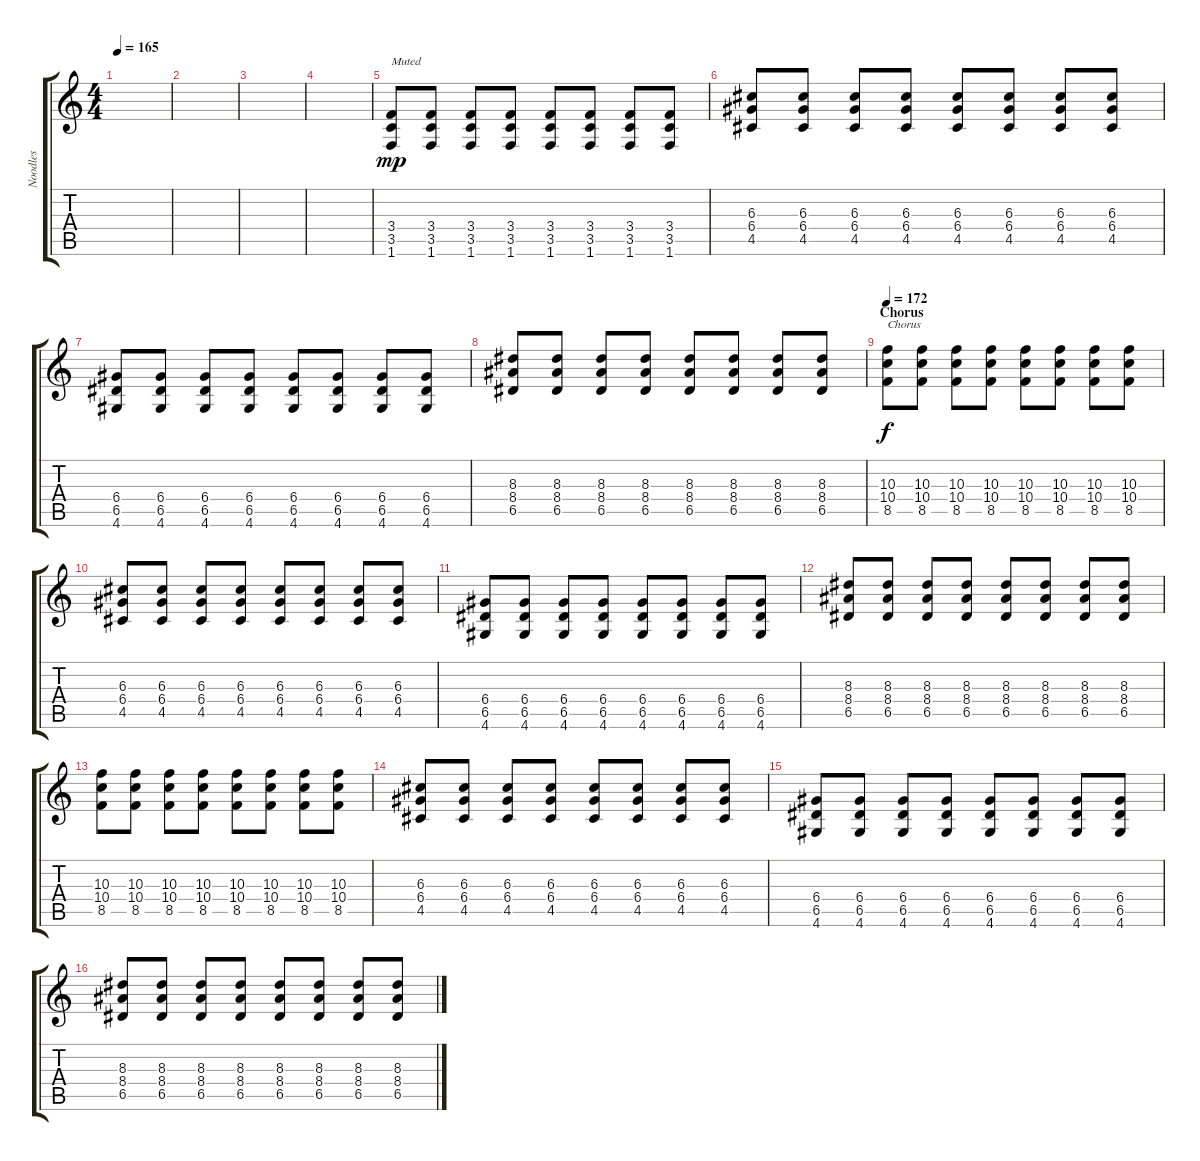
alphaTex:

\track ("Noodles" "Noodles") {instrument distortionguitar}
\staff {score tabs}
\tuning (E4 B3 G3 D3 A2 E2) {hide}
\ts (4 4)
\tempo 165
\clef g2
\ks c
|
|
|
|
(3.4 3.5 1.6).8{txt "Muted" dy mp volume 13} (3.4 3.5 1.6).8 (3.4 3.5 1.6).8 (3.4 3.5 1.6).8 (3.4 3.5 1.6).8 (3.4 3.5 1.6).8 (3.4 3.5 1.6).8 (3.4 3.5 1.6).8 |
(6.3 6.4 4.5).8 (6.3 6.4 4.5).8 (6.3 6.4 4.5).8 (6.3 6.4 4.5).8 (6.3 6.4 4.5).8 (6.3 6.4 4.5).8 (6.3 6.4 4.5).8 (6.3 6.4 4.5).8 |
(6.4 6.5 4.6).8 (6.4 6.5 4.6).8 (6.4 6.5 4.6).8 (6.4 6.5 4.6).8 (6.4 6.5 4.6).8 (6.4 6.5 4.6).8 (6.4 6.5 4.6).8 (6.4 6.5 4.6).8 |
(8.3 8.4 6.5).8 (8.3 8.4 6.5).8 (8.3 8.4 6.5).8 (8.3 8.4 6.5).8 (8.3 8.4 6.5).8 (8.3 8.4 6.5).8 (8.3 8.4 6.5).8 (8.3 8.4 6.5).8 |
\section ("" "Chorus")
\tempo 172
(10.3 10.4 8.5).8{txt "Chorus" dy f} (10.3 10.4 8.5).8 (10.3 10.4 8.5).8 (10.3 10.4 8.5).8 (10.3 10.4 8.5).8 (10.3 10.4 8.5).8 (10.3 10.4 8.5).8 (10.3 10.4 8.5).8 |
(6.3 6.4 4.5).8 (6.3 6.4 4.5).8 (6.3 6.4 4.5).8 (6.3 6.4 4.5).8 (6.3 6.4 4.5).8 (6.3 6.4 4.5).8 (6.3 6.4 4.5).8 (6.3 6.4 4.5).8 |
(6.4 6.5 4.6).8 (6.4 6.5 4.6).8 (6.4 6.5 4.6).8 (6.4 6.5 4.6).8 (6.4 6.5 4.6).8 (6.4 6.5 4.6).8 (6.4 6.5 4.6).8 (6.4 6.5 4.6).8 |
(8.3 8.4 6.5).8 (8.3 8.4 6.5).8 (8.3 8.4 6.5).8 (8.3 8.4 6.5).8 (8.3 8.4 6.5).8 (8.3 8.4 6.5).8 (8.3 8.4 6.5).8 (8.3 8.4 6.5).8 |
(10.3 10.4 8.5).8 (10.3 10.4 8.5).8 (10.3 10.4 8.5).8 (10.3 10.4 8.5).8 (10.3 10.4 8.5).8 (10.3 10.4 8.5).8 (10.3 10.4 8.5).8 (10.3 10.4 8.5).8 |
(6.3 6.4 4.5).8 (6.3 6.4 4.5).8 (6.3 6.4 4.5).8 (6.3 6.4 4.5).8 (6.3 6.4 4.5).8 (6.3 6.4 4.5).8 (6.3 6.4 4.5).8 (6.3 6.4 4.5).8 |
(6.4 6.5 4.6).8 (6.4 6.5 4.6).8 (6.4 6.5 4.6).8 (6.4 6.5 4.6).8 (6.4 6.5 4.6).8 (6.4 6.5 4.6).8 (6.4 6.5 4.6).8 (6.4 6.5 4.6).8 |
(8.3 8.4 6.5).8 (8.3 8.4 6.5).8 (8.3 8.4 6.5).8 (8.3 8.4 6.5).8 (8.3 8.4 6.5).8 (8.3 8.4 6.5).8 (8.3 8.4 6.5).8 (8.3 8.4 6.5).8
